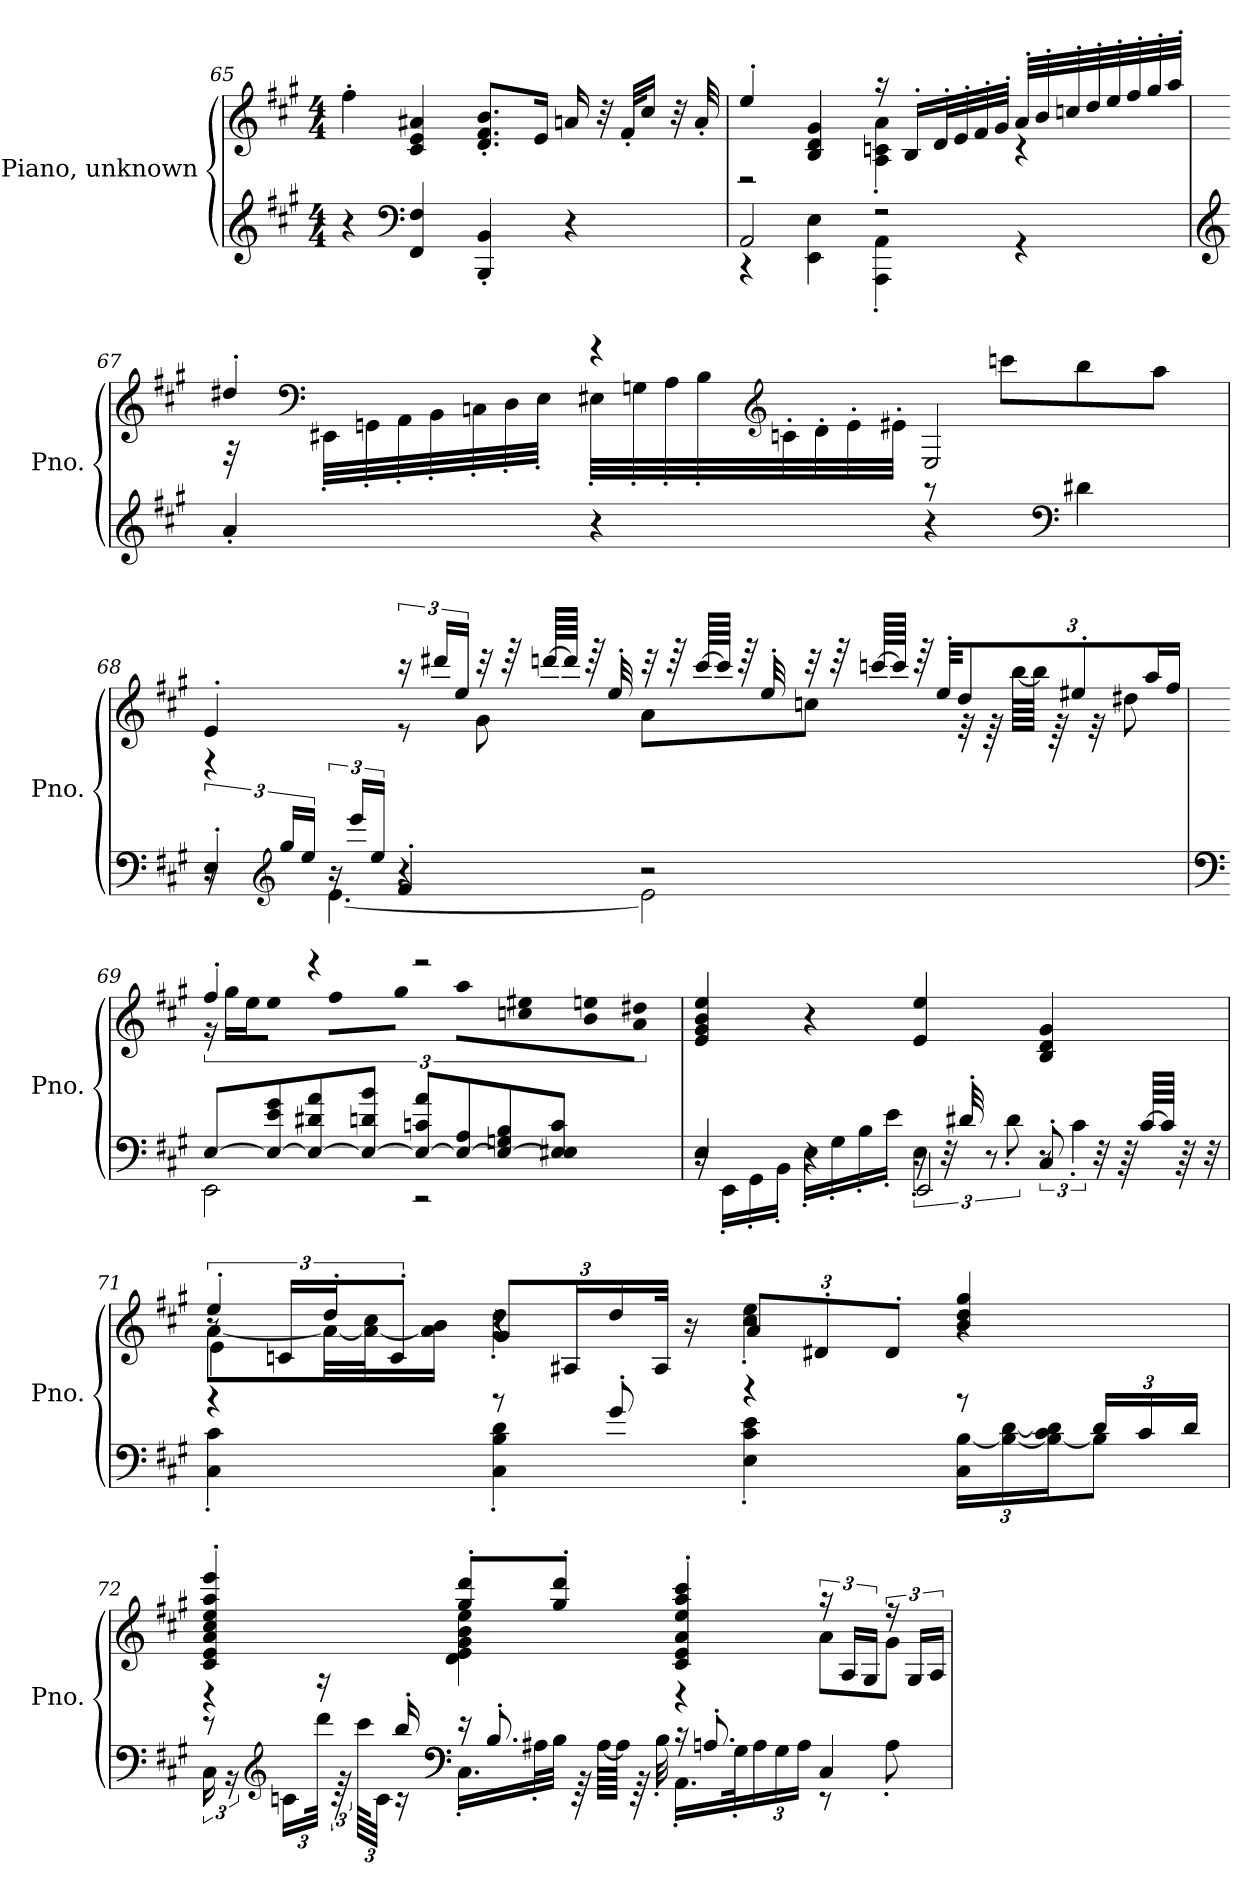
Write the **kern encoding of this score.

**kern	**kern
*part1	*part1
*staff2	*staff1
*I"Piano, unknown	*
*I'Pno.	*
!!LO:LB:g=z
*clefG2	*clefG2
*k[f#c#g#]	*k[f#c#g#]
*M4/4	*M4/4
=65	=65
4r	4ff#'\
*clefF4	*
4FF#/ 4F#/	4c#/ 4e/ 4a#X/
4BBB/' 4BB/'	8.d/' 8.f#/' 8.b/'L
.	16e/Jk
4r	16an/
.	32r
.	32f#'/KLL
.	16cc#/JJ
.	32r
.	32a'/
=66	=66
*^	*^
2AA/	4r	4ee'/	2r
.	4EE\ 4E\	4B/ 4d/ 4g#/	.
2r	4AAA\' 4AA\'	16r	4A\' 4cn\' 4a\'
.	.	16B'/LL	.
.	.	32d'/L	.
.	.	32e'/	.
.	.	32f#'/	.
.	.	32g#'/JJJ	.
.	4r	32a'/LLL	4r
.	.	32b'/	.
.	.	32ccn'/	.
.	.	32dd'/	.
.	.	32ee'/	.
.	.	32ff#'/	.
.	.	32gg#'/	.
.	.	32aa'/JJJ	.
*v	*v	*	*
!!LO:LB:g=z	!!
=67	=67	=67
*clefG2	*	*
4a'/	4dd#X'/	32r
*	*clefF4	*
.	.	32EE#X'\LLL
.	.	32GGn'\
.	.	32AA'\
.	.	32BB'\
.	.	32Cn'\
.	.	32D'\
.	.	32E'\JJJ
4r	4r	32E#X'\LLL
.	.	32Gn'\
.	.	32A'\
.	.	32B'\
*	*clefG2	*
.	.	32cn'\
.	.	32d'\
.	.	32e'\
.	.	32e#X'\JJJ
4r	2E#/	8r
.	.	8cccn\L
*clefF4	*	*
4d#X\	.	8bb\
.	.	8aa\J
!!LO:LB:g=z	!!
=68	=68	=68
*^	*	*
*	*^	*	*
24r	8r	4E'/	4e'/	4r
*clefG2	*	*	*	*
24gg#/LL	.	.	.	.
24ee/JJ	.	.	.	.
24r	[4.e\	.	.	.
24eee/LL	.	.	.	.
24ee/JJ	.	.	.	.
4r	.	4f#'/	24r	8r
.	.	.	24ddd#X/LL	.
.	.	.	24ee/JJ	.
.	.	.	32r	8g#\
.	.	.	64r	.
.	.	.	[64dddn/LLLL	.
.	.	.	64ddd/JJJJ]	.
.	.	.	64r	.
.	.	.	32ee'/	.
2r	2e\]	2r	32r	8a\L
.	.	.	64r	.
.	.	.	[64ccc#/LLLL	.
.	.	.	64ccc#/JJJJ]	.
.	.	.	64r	.
.	.	.	32ee'/	.
.	.	.	32r	8ccn\J
.	.	.	64r	.
.	.	.	[64cccn/LLLL	.
.	.	.	64ccc/JJJJ]	.
.	.	.	64r	.
.	.	.	32ee'/KKL	.
*	*	*	*Xbrackettup	*
.	.	.	12dd/	32r
.	.	.	.	64r
.	.	.	.	[64bb\LLLL
.	.	.	.	64bb\JJJJ]
.	.	.	.	64r
.	.	.	12ee#X'/	.
.	.	.	.	32r
.	.	.	.	8dd#X\
.	.	.	24aa/L	.
.	.	.	24ff#/JJ	.
*v	*v	*v	*	*
!!LO:LB:g=z	!!
=69	=69	=69
*clefF4	*	*
*^	*	*
*	*	*	*brackettup
[8E/L	2EE\	4ff#'/	24r
.	.	.	24gg#\LL
.	.	.	24ee\J
8E/_ 8e/ 8g#/	.	.	8ee\J
8E/_ 8d#X/ 8a/	.	4r	8ff#\L
8E/_ 8dn/ 8b/J	.	.	8gg#\J
8E/_ 8cn/ 8a/L	2r	2r	8aa\L
8E/_ 8A/	.	.	8ccn\ 8ee#X\
8E/_ 8Gn/ 8B/	.	.	8b\ 8een\
8E/] 8E#X/ 8c/J	.	.	8a\ 8dd#X\J
*	*	*v	*v
=70	=70	=70
*	*^	*
4E/	16r	2r	4e/ 4g#/ 4b/ 4ee/
.	16EE'\LL	.	.
.	16GG#'\	.	.
.	16BB'\JJ	.	.
4r	16E'\LL	.	4r
.	16G#'\	.	.
.	16B'\	.	.
.	16e'\JJ	.	.
16r	6E'\	2EE/	4e/ 4ee/
32r	.	.	.
32d#X'/	.	.	.
8r	.	.	.
.	12d#'\	.	.
8C#'/	12r	.	4B/ 4d/ 4g#/
.	6c#'\	.	.
32r	.	.	.
64r	.	.	.
[64c#/LLLL	.	.	.
64c#/JJJJ]	.	.	.
64r	.	.	.
32r	.	.	.
*	*v	*v	*
!!LO:PB:g=z
=71	=71	=71
*	*	*^
*	*	*	*^
*	*	*	*	*^
4r	4C#\' 4c#\'	4ee'/	[8a\L	12r	4e\
.	.	.	.	24cn/LL	.
.	.	.	32a\LL_	24dd'/J	.
.	.	.	32a\_ 32cc#\J	.	.
.	.	.	.	12c'/J	.
.	.	.	16a\] 16b\JJ	.	.
*	*	*	*	*Xbrackettup	*
8r	4C#\' 4B\' 4d\'	4r	4dd'\	12g#/L	4r
.	.	.	.	24A#X/L	.
8g#'/	.	.	.	24dd/	.
.	.	.	.	48A#/JJk	.
.	.	.	.	16r	.
4r	4E\' 4c#\' 4e\'	2r	4cc#\' 4ee\'	12a/L	2r
.	.	.	.	12d#X'/	.
.	.	.	.	12d#'/J	.
*	*Xbrackettup	*	*	*	*
8r	24C#\ [24B\LL	.	4r	4b/ 4dd/ 4gg#/	.
.	24B\_ [24d\	.	.	.	.
.	24B\_ 24c#\ 24d\]J	.	.	.	.
24d/LL	8B\J]	.	.	.	.
24c#/	.	.	.	.	.
24d/JJ	.	.	.	.	.
*	*	*v	*v	*v	*v
!!LO:LB:g=z
=72	=72	=72
*	*brackettup	*
*	*	*^
8r	24C#\	4c#/' 4e/' 4a/' 4cc#/' 4ee/' 4aa/' 4eee/'	4r
.	24r	.	.
*clefG2	*	*	*
.	24cn\LL	.	.
16r	48ddd\JJk	.	.
.	96r	.	.
.	96ccc#\KLLL	.	.
.	48c\JJJ	.	.
16bb'/	16r	.	.
*clefF4	*	*	*
16r	16.C#'\LL	8gg#/' 8ddd/'L	4d\ 4e\ 4g#\ 4b\ 4ee\
8.B'/	.	.	.
.	32A#X'\L	.	.
.	32B\JJJ	8gg#/' 8ddd/'J	.
.	64r	.	.
.	[64A#\LLLL	.	.
.	64A#\JJJJ]	.	.
.	64r	.	.
.	32B'\	.	.
16r	16.AA'\LL	4c#/' 4e/' 4a/' 4ee/' 4aa/' 4ccc#/'	4r
8.An'/	.	.	.
.	32G#'\K	.	.
*	*Xbrackettup	*	*
.	24A\	.	.
.	24G#\	.	.
.	24A\JJ	.	.
*	*	*brackettup	*
4C#/	8r	24r	8a\L
.	.	24A/LL	.
.	.	24G#/JJ	.
.	8A'\	24r	8g#\J
.	.	24G#/LL	.
.	.	24A/JJ	.
*v	*v	*	*
*	*v	*v
=	=
*-	*-
